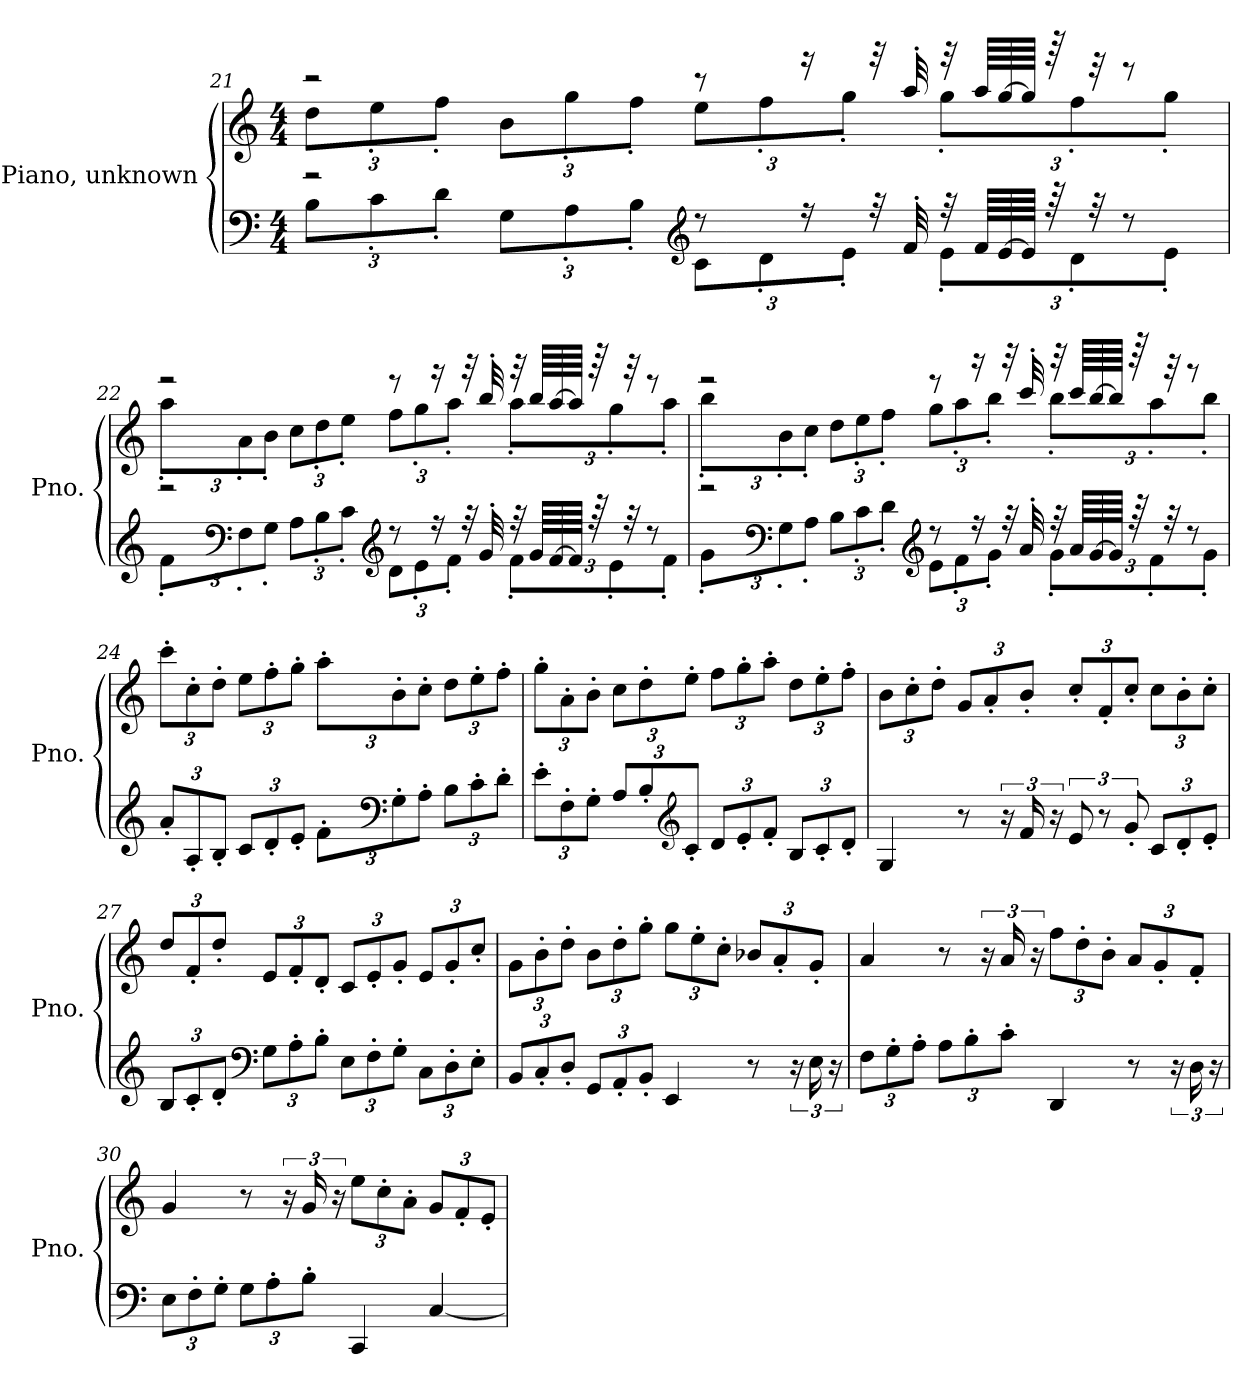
**kern	**kern
*part1	*part1
*staff2	*staff1
*I"Piano, unknown	*
*I'Pno.	*
*clefF4	*clefG2
*k[]	*k[]
*M4/4	*M4/4
=21	=21
*^	*^
*	*Xbrackettup	*	*Xbrackettup
2r	12B\L	2r	12dd\L
.	12c'\	.	12ee'\
.	12d'\J	.	12ff'\J
.	12G\L	.	12b\L
.	12A'\	.	12gg'\
.	12B'\J	.	12ff'\J
*clefG2	*	*	*
8r	12c\L	8r	12ee\L
.	12d'\	.	12ff'\
16r	.	16r	.
.	12e'\J	.	12gg'\J
32r	.	32r	.
32f'/	.	32aa'/	.
32r	12e'\L	32r	12gg'\L
64f/LLLL	.	64aa/LLLL	.
[64e/	.	[64gg/	.
64e/JJJJ]	.	64gg/JJJJ]	.
64r	.	64r	.
.	12d'\	.	12ff'\
32r	.	32r	.
8r	.	8r	.
.	12e'\J	.	12gg'\J
!!LO:PB:g=z	!!
=22	=22	=22	=22
2r	12f'\L	2r	12aa'\L
*clefF4	*	*	*
.	12F'\	.	12a'\
.	12G'\J	.	12b'\J
.	12A\L	.	12cc\L
.	12B'\	.	12dd'\
.	12c'\J	.	12ee'\J
*clefG2	*	*	*
8r	12d\L	8r	12ff\L
.	12e'\	.	12gg'\
16r	.	16r	.
.	12f'\J	.	12aa'\J
32r	.	32r	.
32g'/	.	32bb'/	.
32r	12f'\L	32r	12aa'\L
64g/LLLL	.	64bb/LLLL	.
[64f/	.	[64aa/	.
64f/JJJJ]	.	64aa/JJJJ]	.
64r	.	64r	.
.	12e'\	.	12gg'\
32r	.	32r	.
8r	.	8r	.
.	12f'\J	.	12aa'\J
!!LO:LB:g=z	!!
=23	=23	=23	=23
2r	12g'\L	2r	12bb'\L
*clefF4	*	*	*
.	12G'\	.	12b'\
.	12A'\J	.	12cc'\J
.	12B\L	.	12dd\L
.	12c'\	.	12ee'\
.	12d'\J	.	12ff'\J
*clefG2	*	*	*
8r	12e\L	8r	12gg\L
.	12f'\	.	12aa'\
16r	.	16r	.
.	12g'\J	.	12bb'\J
32r	.	32r	.
32a'/	.	32ccc'/	.
32r	12g'\L	32r	12bb'\L
64a/LLLL	.	64ccc/LLLL	.
[64g/	.	[64bb/	.
64g/JJJJ]	.	64bb/JJJJ]	.
64r	.	64r	.
.	12f'\	.	12aa'\
32r	.	32r	.
8r	.	8r	.
.	12g'\J	.	12bb'\J
*v	*v	*	*
*	*v	*v
=24	=24
12a'/L	12ccc'\L
12A'/	12cc'\
12B'/J	12dd'\J
12c/L	12ee\L
12d'/	12ff'\
12e'/J	12gg'\J
12f'\L	12aa'\L
*clefF4	*
12G'\	12b'\
12A'\J	12cc'\J
12B\L	12dd\L
12c'\	12ee'\
12d'\J	12ff'\J
!!LO:LB:g=z
=25	=25
12e'\L	12gg'\L
12F'\	12a'\
12G'\J	12b'\J
12A/L	12cc\L
12B'/	12dd'\
*clefG2	*
12c'/J	12ee'\J
12d/L	12ff\L
12e'/	12gg'\
12f'/J	12aa'\J
12B/L	12dd\L
12c'/	12ee'\
12d'/J	12ff'\J
=26	=26
4G/	12b\L
.	12cc'\
.	12dd'\J
8r	12g/L
.	12a'/
*brackettup	*
24r	.
24f/	12b'/J
24r	.
12e/	12cc'/L
12r	12f'/
12g'/	12cc'/J
*Xbrackettup	*
12c/L	12cc\L
12d'/	12b'\
12e'/J	12cc'\J
=27	=27
12B/L	12dd/L
12c'/	12f'/
12d'/J	12dd'/J
*clefF4	*
12G\L	12e/L
12A'\	12f'/
12B'\J	12d'/J
12E\L	12c/L
12F'\	12e'/
12G'\J	12g'/J
12C\L	12e/L
12D'\	12g'/
12E'\J	12cc'/J
!!LO:LB:g=z
=28	=28
12BB/L	12g\L
12C'/	12b'\
12D'/J	12dd'\J
12GG/L	12b\L
12AA'/	12dd'\
12BB'/J	12gg'\J
4EE/	12gg\L
.	12ee'\
.	12cc'\J
8r	12b-X/L
.	12a'/
*brackettup	*
24r	.
24E\	12g'/J
24r	.
=29	=29
*Xbrackettup	*
12F\L	4a/
12G'\	.
12A'\J	.
12A\L	8r
12B'\	.
*	*brackettup
.	24r
12c'\J	24a/
.	24r
*	*Xbrackettup
4DD/	12ff\L
.	12dd'\
.	12b'\J
8r	12a/L
.	12g'/
*brackettup	*
24r	.
24D\	12f'/J
24r	.
=30	=30
*Xbrackettup	*
12E\L	4g/
12F'\	.
12G'\J	.
12G\L	8r
12A'\	.
*	*brackettup
.	24r
12B'\J	24g/
.	24r
*	*Xbrackettup
4CC/	12ee\L
.	12cc'\
.	12a'\J
[4C/	12g/L
.	12f'/
.	12e'/J
=	=
*-	*-
